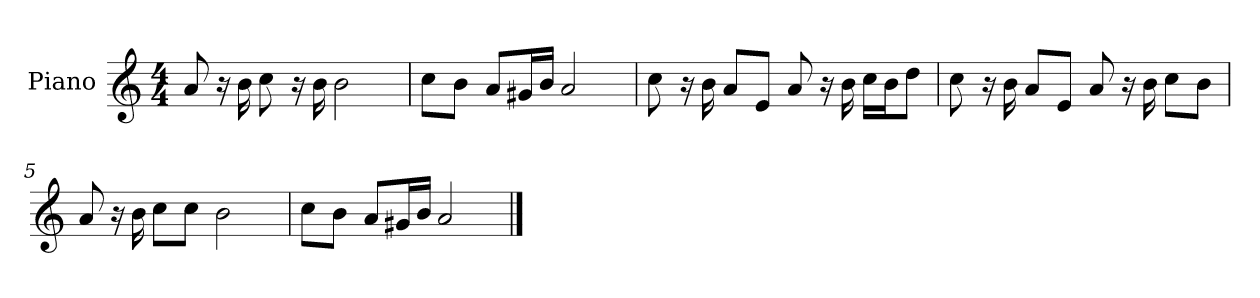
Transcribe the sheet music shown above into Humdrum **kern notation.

**kern
*part1
*staff1
*I"Piano
*I'P-no
*clefG2
*k[]
*M4/4
*MM93
=1
8a/
16r
16b\
8cc\
16r
16b\
2b\
=2
8cc\L
8b\J
8a/L
16g#X/L
16b/JJ
2a/
=3
8cc\
16r
16b\
8a/L
8e/J
8a/
16r
16b\
16cc\LL
16b\J
8dd\J
=4
8cc\
16r
16b\
8a/L
8e/J
8a/
16r
16b\
8cc\L
8b\J
!!LO:LB:g=z
=5
8a/
16r
16b\
8cc\L
8cc\J
2b\
=6
8cc\L
8b\J
8a/L
16g#X/L
16b/JJ
2a/
==
*-
